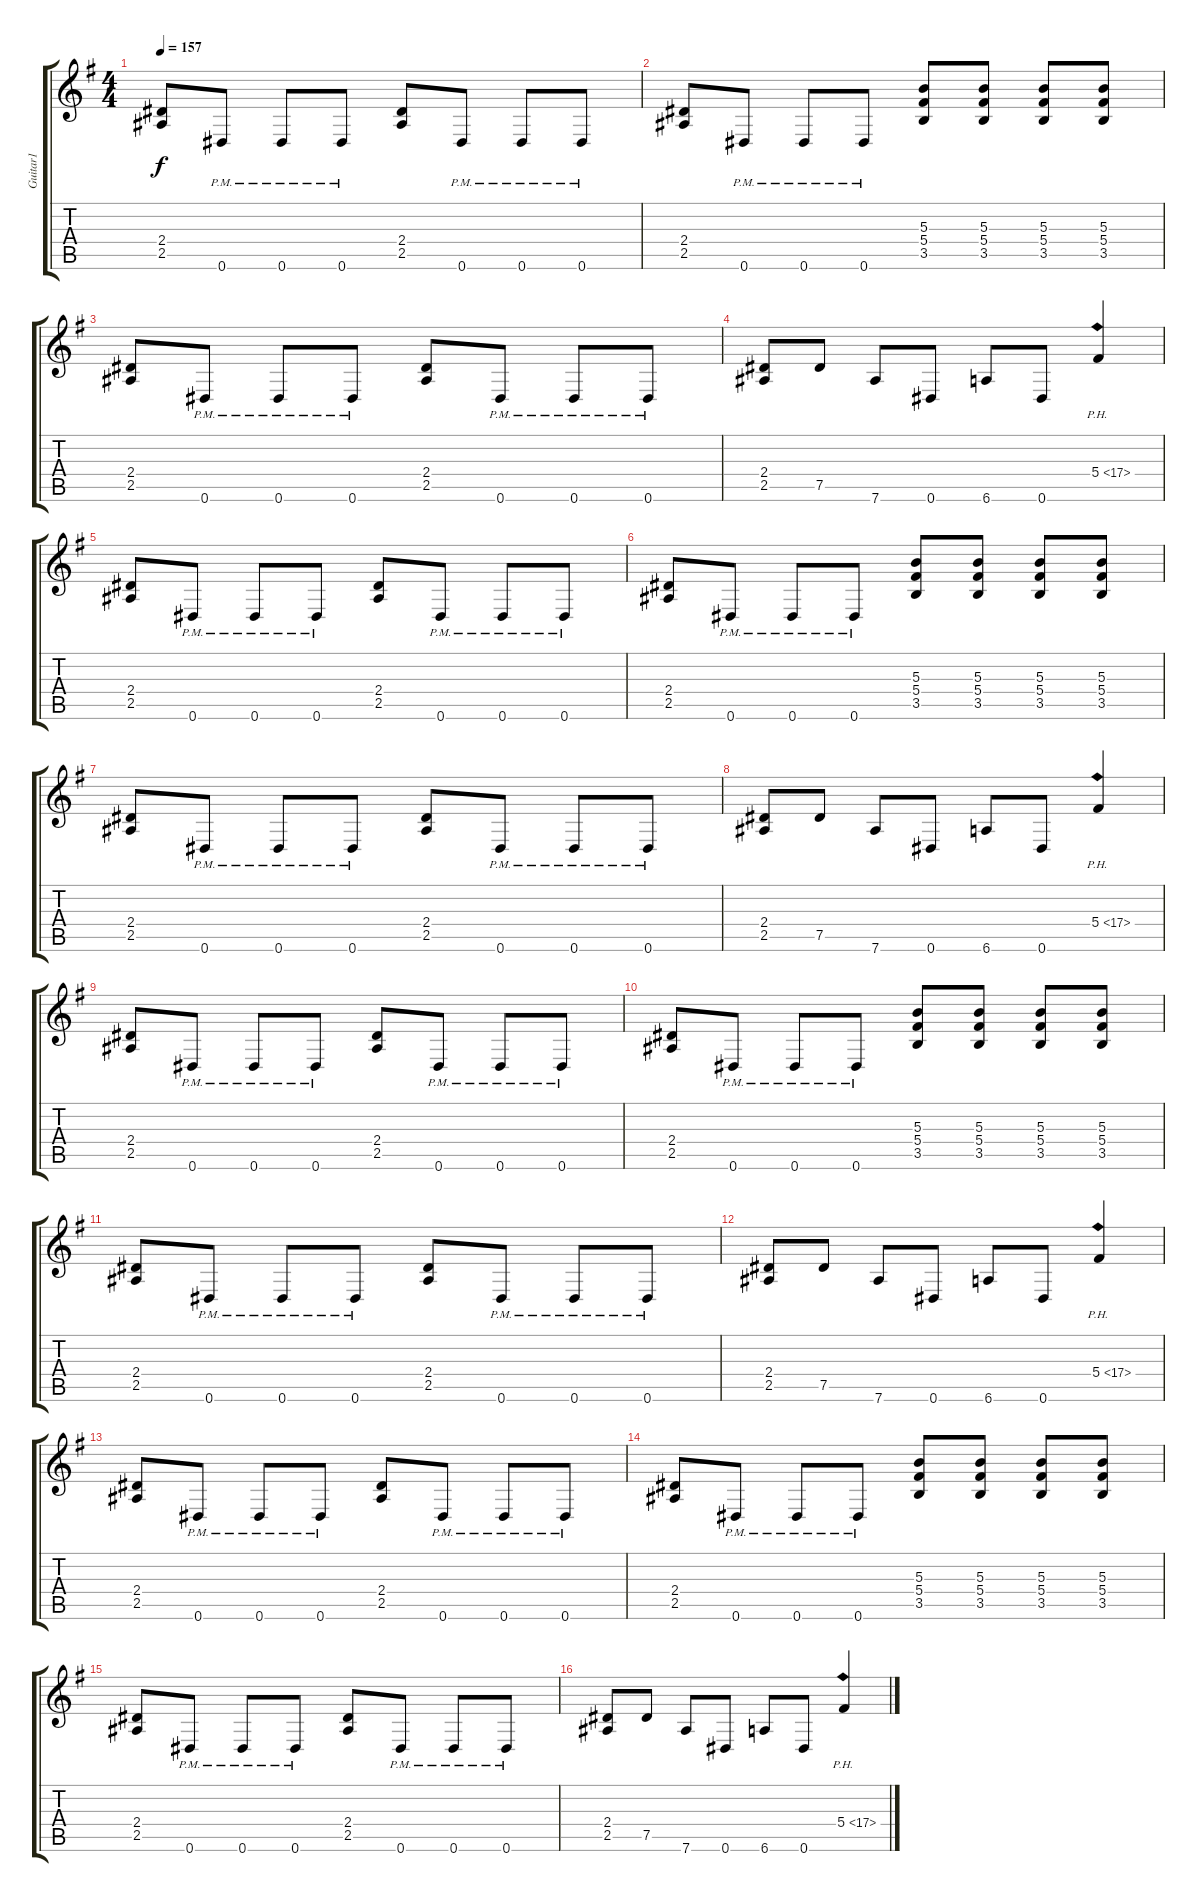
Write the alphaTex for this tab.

\track ("Guitar1" "Guitar1") {instrument distortionguitar}
\staff {score tabs}
\tuning (Eb4 Bb3 Gb3 Db3 Ab2 Eb2) {hide}
\ts (4 4)
\tempo 157
\clef g2
\ks eminor
(2.4 2.5).8{dy f} 0.6{pm}.8 0.6{pm}.8 0.6{pm}.8 (2.4 2.5).8 0.6{pm}.8 0.6{pm}.8 0.6{pm}.8 |
(2.4 2.5).8 0.6{pm}.8 0.6{pm}.8 0.6{pm}.8 (5.3 5.4 3.5).8 (5.3 5.4 3.5).8 (5.3 5.4 3.5).8 (5.3 5.4 3.5).8 |
(2.4 2.5).8 0.6{pm}.8 0.6{pm}.8 0.6{pm}.8 (2.4 2.5).8 0.6{pm}.8 0.6{pm}.8 0.6{pm}.8 |
(2.4 2.5).8 7.5.8 7.6.8 0.6.8 6.6.8 0.6.8 5.4{ph 12}.4 |
(2.4 2.5).8 0.6{pm}.8 0.6{pm}.8 0.6{pm}.8 (2.4 2.5).8 0.6{pm}.8 0.6{pm}.8 0.6{pm}.8 |
(2.4 2.5).8 0.6{pm}.8 0.6{pm}.8 0.6{pm}.8 (5.3 5.4 3.5).8 (5.3 5.4 3.5).8 (5.3 5.4 3.5).8 (5.3 5.4 3.5).8 |
(2.4 2.5).8 0.6{pm}.8 0.6{pm}.8 0.6{pm}.8 (2.4 2.5).8 0.6{pm}.8 0.6{pm}.8 0.6{pm}.8 |
(2.4 2.5).8 7.5.8 7.6.8 0.6.8 6.6.8 0.6.8 5.4{ph 12}.4 |
(2.4 2.5).8 0.6{pm}.8 0.6{pm}.8 0.6{pm}.8 (2.4 2.5).8 0.6{pm}.8 0.6{pm}.8 0.6{pm}.8 |
(2.4 2.5).8 0.6{pm}.8 0.6{pm}.8 0.6{pm}.8 (5.3 5.4 3.5).8 (5.3 5.4 3.5).8 (5.3 5.4 3.5).8 (5.3 5.4 3.5).8 |
(2.4 2.5).8 0.6{pm}.8 0.6{pm}.8 0.6{pm}.8 (2.4 2.5).8 0.6{pm}.8 0.6{pm}.8 0.6{pm}.8 |
(2.4 2.5).8 7.5.8 7.6.8 0.6.8 6.6.8 0.6.8 5.4{ph 12}.4 |
(2.4 2.5).8 0.6{pm}.8 0.6{pm}.8 0.6{pm}.8 (2.4 2.5).8 0.6{pm}.8 0.6{pm}.8 0.6{pm}.8 |
(2.4 2.5).8 0.6{pm}.8 0.6{pm}.8 0.6{pm}.8 (5.3 5.4 3.5).8 (5.3 5.4 3.5).8 (5.3 5.4 3.5).8 (5.3 5.4 3.5).8 |
(2.4 2.5).8 0.6{pm}.8 0.6{pm}.8 0.6{pm}.8 (2.4 2.5).8 0.6{pm}.8 0.6{pm}.8 0.6{pm}.8 |
(2.4 2.5).8 7.5.8 7.6.8 0.6.8 6.6.8 0.6.8 5.4{ph 12}.4
